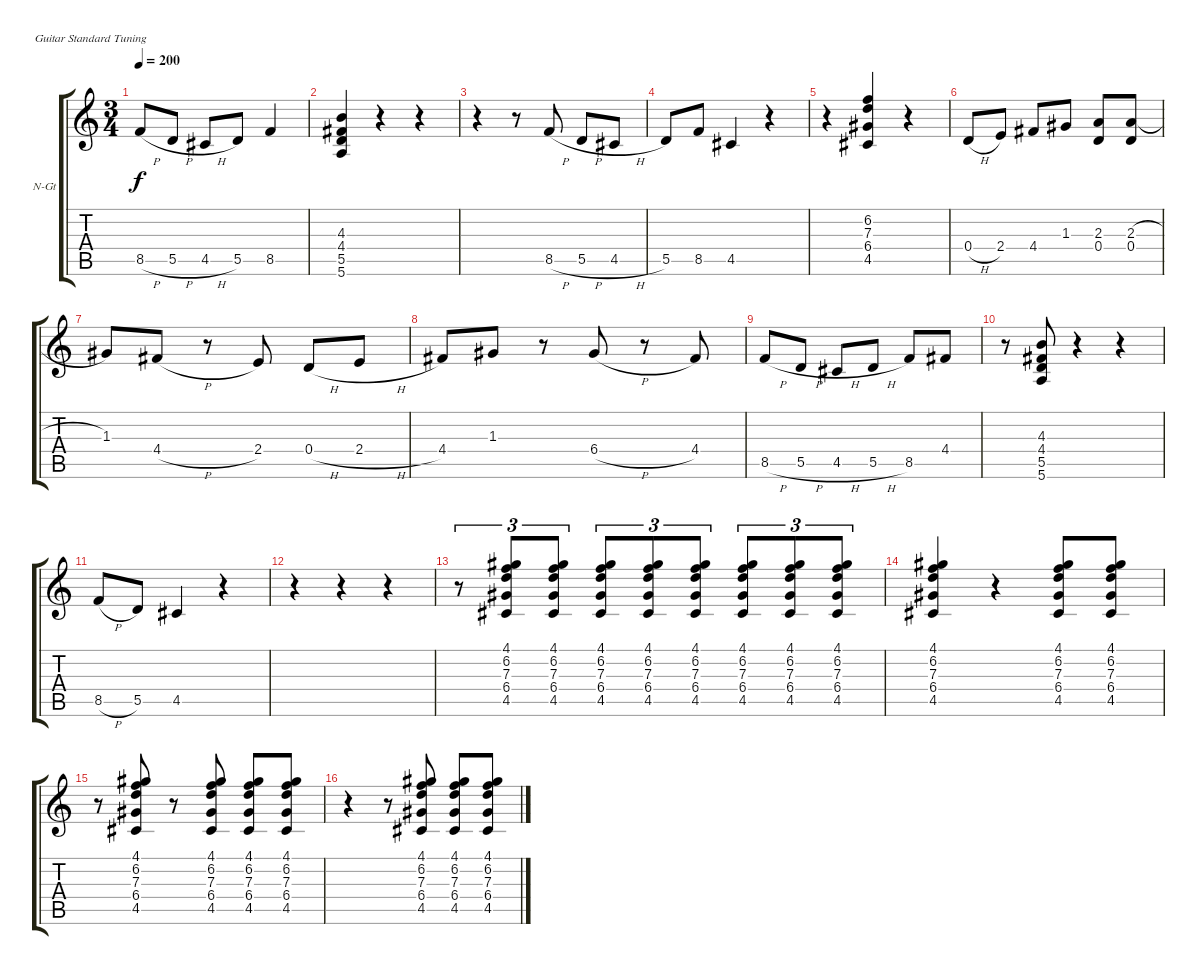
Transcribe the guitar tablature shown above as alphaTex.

\bracketExtendMode groupsimilarinstruments
\firstSystemTrackNameOrientation horizontal
\otherSystemsTrackNameOrientation horizontal
\track ("Piste 1" "N-Gt") {instrument acousticguitarnylon}
\staff {score tabs}
\tuning (E4 B3 G3 D3 A2 E2)
\ts (3 4)
\tempo 200
\clef g2
\ks c
8.5{h}.8{dy f} 5.5{h}.8 4.5{h}.8 5.5.8 8.5.4 |
(4.3 4.4 5.5 5.6).4 r.4 r.4 |
r.4 r.8 8.5{h}.8 5.5{h}.8 4.5{h}.8 |
5.5.8 8.5.8 4.5.4 r.4 |
r.4 (6.2 7.3 6.4 4.5).4 r.4 |
0.4{h}.8 2.4.8 4.4.8 1.3.8 (2.3 0.4).8 (2.3{h} 0.4).8 |
1.3.8 4.4{h}.8 r.8 2.4.8 0.4{h}.8 2.4{h}.8 |
4.4.8 1.3.8 r.8 6.4{h}.8 r.8 4.4.8 |
8.5{h}.8 5.5{h}.8 4.5{h}.8 5.5{h}.8 8.5.8 4.4.8 |
r.8 (4.3 4.4 5.5 5.6).8 r.4 r.4 |
8.5{h}.8 5.5.8 4.5.4 r.4 |
r.4 r.4 r.4 |
r.8{tu (3 2)} (4.1 6.2 7.3 6.4 4.5).8{tu (3 2)} (4.1 6.2 7.3 6.4 4.5).8{tu (3 2)} (4.1 6.2 7.3 6.4 4.5).8{tu (3 2)} (4.1 6.2 7.3 6.4 4.5).8{tu (3 2)} (4.1 6.2 7.3 6.4 4.5).8{tu (3 2)} (4.1 6.2 7.3 6.4 4.5).8{tu (3 2)} (4.1 6.2 7.3 6.4 4.5).8{tu (3 2)} (4.1 6.2 7.3 6.4 4.5).8{tu (3 2)} |
(4.1 6.2 7.3 6.4 4.5).4 r.4 (4.1 6.2 7.3 6.4 4.5).8 (4.1 6.2 7.3 6.4 4.5).8 |
r.8 (4.1 6.2 7.3 6.4 4.5).8 r.8 (4.1 6.2 7.3 6.4 4.5).8 (4.1 6.2 7.3 6.4 4.5).8 (4.1 6.2 7.3 6.4 4.5).8 |
r.4 r.8 (4.1 6.2 7.3 6.4 4.5).8 (4.1 6.2 7.3 6.4 4.5).8 (4.1 6.2 7.3 6.4 4.5).8
